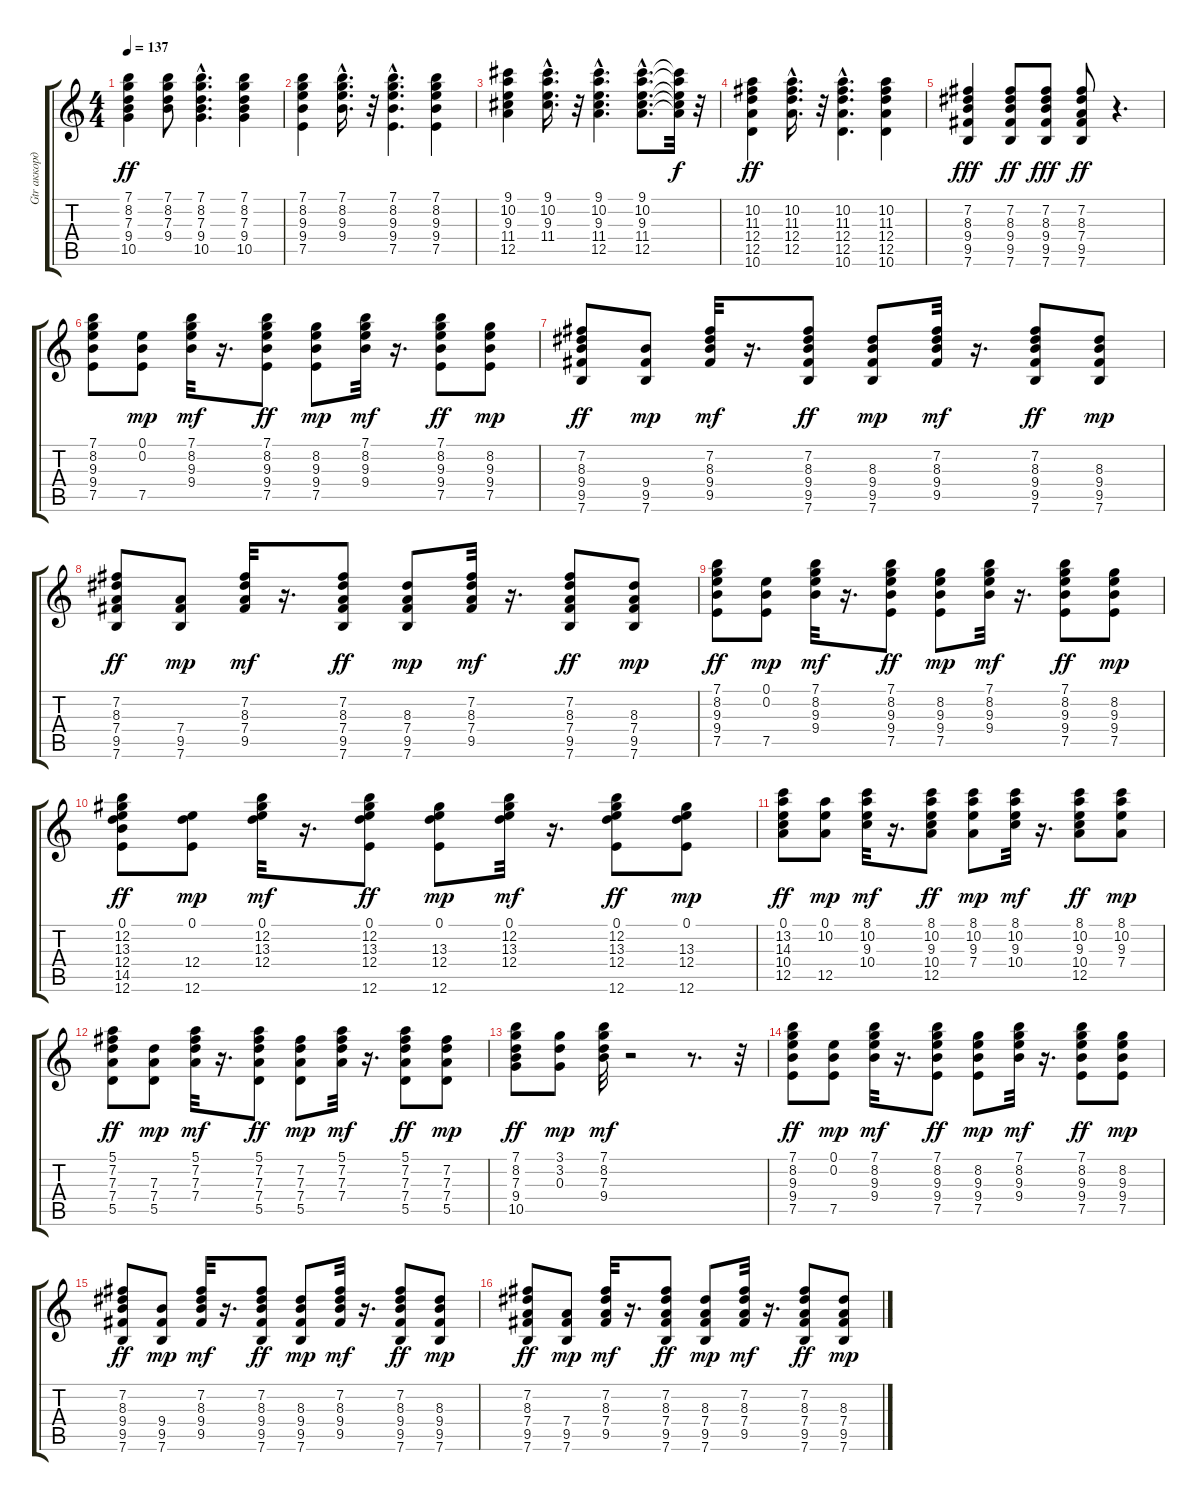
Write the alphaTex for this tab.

\track ("Gtr аккорды" "Gtr аккорд") {instrument acousticguitarsteel}
\staff {score tabs}
\tuning (E4 B3 G3 D3 A2 E2) {hide}
\ts (4 4)
\tempo 137
\clef g2
\ks c
(7.1 8.2 7.3 9.4 10.5).4{dy ff} (7.1 8.2 7.3 9.4).8 (7.1{hac} 8.2{hac} 7.3{hac} 9.4{hac} 10.5{hac}).4{d} (7.1 8.2 7.3 9.4 10.5).4 |
(7.1 8.2 9.3 9.4 7.5).4 (7.1{hac} 8.2{hac} 9.3{hac} 9.4{hac}).16{d} r.32 (7.1{hac} 8.2{hac} 9.3{hac} 9.4{hac} 7.5{hac}).4{d} (7.1 8.2 9.3 9.4 7.5).4 |
(9.1 10.2 9.3 11.4 12.5).4 (9.1{hac} 10.2{hac} 9.3{hac} 11.4{hac}).16{d} r.32 (9.1{hac} 10.2{hac} 9.3{hac} 11.4{hac} 12.5{hac}).4{d} (9.1{hac} 10.2{hac} 9.3{hac} 11.4{hac} 12.5{hac}).8{d} (9.1{t} 10.2{t} 9.3{t} 11.4{t} 12.5{t}).32{dy f} r.32 |
(10.2 11.3 12.4 12.5 10.6).4{dy ff} (10.2{hac} 11.3{hac} 12.4{hac} 12.5{hac}).16{d} r.32 (10.2{hac} 11.3{hac} 12.4{hac} 12.5{hac} 10.6{hac}).4{d} (10.2 11.3 12.4 12.5 10.6).4 |
(7.2 8.3 9.4 9.5 7.6).4{dy fff} (7.2 8.3 9.4 9.5 7.6).8{dy ff} (7.2 8.3 9.4 9.5 7.6).8{dy fff} (7.2 8.3 7.4 9.5 7.6).8{dy ff} r.4{d} |
(7.1 8.2 9.3 9.4 7.5).8 (0.1 0.2 7.5).8{dy mp} (7.1 8.2 9.3 9.4).32{dy mf} r.16{d} (7.1 8.2 9.3 9.4 7.5).8{dy ff} (8.2 9.3 9.4 7.5).8{dy mp} (7.1 8.2 9.3 9.4).32{dy mf} r.16{d} (7.1 8.2 9.3 9.4 7.5).8{dy ff} (8.2 9.3 9.4 7.5).8{dy mp} |
(7.2 8.3 9.4 9.5 7.6).8{dy ff} (9.4 9.5 7.6).8{dy mp} (7.2 8.3 9.4 9.5).32{dy mf} r.16{d} (7.2 8.3 9.4 9.5 7.6).8{dy ff} (8.3 9.4 9.5 7.6).8{dy mp} (7.2 8.3 9.4 9.5).32{dy mf} r.16{d} (7.2 8.3 9.4 9.5 7.6).8{dy ff} (8.3 9.4 9.5 7.6).8{dy mp} |
(7.2 8.3 7.4 9.5 7.6).8{dy ff} (7.4 9.5 7.6).8{dy mp} (7.2 8.3 7.4 9.5).32{dy mf} r.16{d} (7.2 8.3 7.4 9.5 7.6).8{dy ff} (8.3 7.4 9.5 7.6).8{dy mp} (7.2 8.3 7.4 9.5).32{dy mf} r.16{d} (7.2 8.3 7.4 9.5 7.6).8{dy ff} (8.3 7.4 9.5 7.6).8{dy mp} |
(7.1 8.2 9.3 9.4 7.5).8{dy ff} (0.1 0.2 7.5).8{dy mp} (7.1 8.2 9.3 9.4).32{dy mf} r.16{d} (7.1 8.2 9.3 9.4 7.5).8{dy ff} (8.2 9.3 9.4 7.5).8{dy mp} (7.1 8.2 9.3 9.4).32{dy mf} r.16{d} (7.1 8.2 9.3 9.4 7.5).8{dy ff} (8.2 9.3 9.4 7.5).8{dy mp} |
(0.1 12.2 13.3 12.4 14.5 12.6).8{dy ff} (0.1 12.4 12.6).8{dy mp} (0.1 12.2 13.3 12.4).32{dy mf} r.16{d} (0.1 12.2 13.3 12.4 12.6).8{dy ff} (0.1 13.3 12.4 12.6).8{dy mp} (0.1 12.2 13.3 12.4).32{dy mf} r.16{d} (0.1 12.2 13.3 12.4 12.6).8{dy ff} (0.1 13.3 12.4 12.6).8{dy mp} |
(0.1 13.2 14.3 10.4 12.5).8{dy ff} (0.1 10.2 12.5).8{dy mp} (8.1 10.2 9.3 10.4).32{dy mf} r.16{d} (8.1 10.2 9.3 10.4 12.5).8{dy ff} (8.1 10.2 9.3 7.4).8{dy mp} (8.1 10.2 9.3 10.4).32{dy mf} r.16{d} (8.1 10.2 9.3 10.4 12.5).8{dy ff} (8.1 10.2 9.3 7.4).8{dy mp} |
(5.1 7.2 7.3 7.4 5.5).8{dy ff} (7.3 7.4 5.5).8{dy mp} (5.1 7.2 7.3 7.4).32{dy mf} r.16{d} (5.1 7.2 7.3 7.4 5.5).8{dy ff} (7.2 7.3 7.4 5.5).8{dy mp} (5.1 7.2 7.3 7.4).32{dy mf} r.16{d} (5.1 7.2 7.3 7.4 5.5).8{dy ff} (7.2 7.3 7.4 5.5).8{dy mp} |
(7.1 8.2 7.3 9.4 10.5).8{dy ff} (3.1 3.2 0.3).8{dy mp} (7.1 8.2 7.3 9.4).32{dy mf} r.2 r.8{d} r.32 |
(7.1 8.2 9.3 9.4 7.5).8{dy ff} (0.1 0.2 7.5).8{dy mp} (7.1 8.2 9.3 9.4).32{dy mf} r.16{d} (7.1 8.2 9.3 9.4 7.5).8{dy ff} (8.2 9.3 9.4 7.5).8{dy mp} (7.1 8.2 9.3 9.4).32{dy mf} r.16{d} (7.1 8.2 9.3 9.4 7.5).8{dy ff} (8.2 9.3 9.4 7.5).8{dy mp} |
(7.2 8.3 9.4 9.5 7.6).8{dy ff} (9.4 9.5 7.6).8{dy mp} (7.2 8.3 9.4 9.5).32{dy mf} r.16{d} (7.2 8.3 9.4 9.5 7.6).8{dy ff} (8.3 9.4 9.5 7.6).8{dy mp} (7.2 8.3 9.4 9.5).32{dy mf} r.16{d} (7.2 8.3 9.4 9.5 7.6).8{dy ff} (8.3 9.4 9.5 7.6).8{dy mp} |
(7.2 8.3 7.4 9.5 7.6).8{dy ff} (7.4 9.5 7.6).8{dy mp} (7.2 8.3 7.4 9.5).32{dy mf} r.16{d} (7.2 8.3 7.4 9.5 7.6).8{dy ff} (8.3 7.4 9.5 7.6).8{dy mp} (7.2 8.3 7.4 9.5).32{dy mf} r.16{d} (7.2 8.3 7.4 9.5 7.6).8{dy ff} (8.3 7.4 9.5 7.6).8{dy mp}
